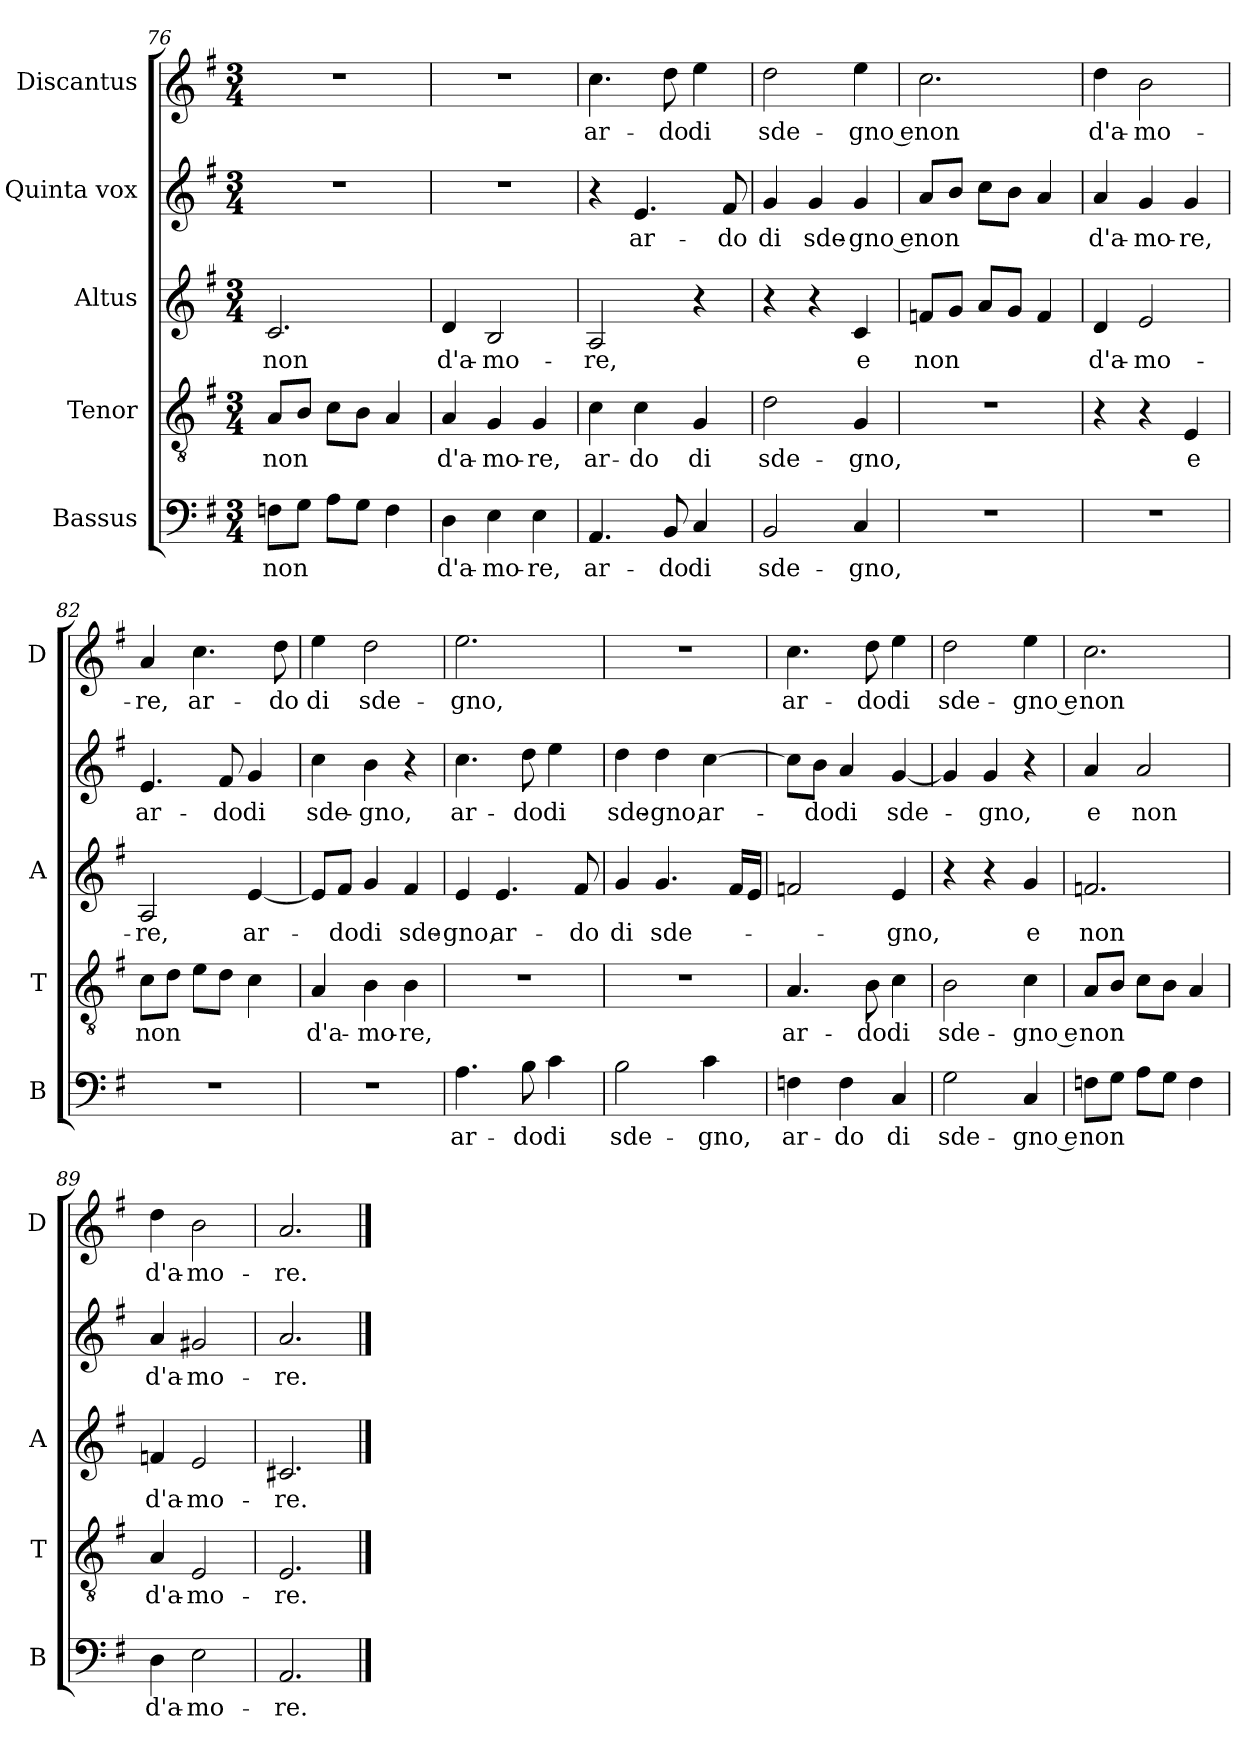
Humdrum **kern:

**kern	**text	**kern	**text	**kern	**text	**kern	**text	**kern	**text
*part5	*part5	*part4	*part4	*part3	*part3	*part2	*part2	*part1	*part1
*staff5	*staff5	*staff4	*staff4	*staff3	*staff3	*staff2	*staff2	*staff1	*staff1
*I"Bassus	*	*I"Tenor	*	*I"Altus	*	*I"Quinta vox	*	*I"Discantus	*
*I'B	*	*I'T	*	*I'A	*	*	*	*I'D	*
*clefF4	*	*clefGv2	*	*clefG2	*	*clefG2	*	*clefG2	*
*k[f#]	*	*k[f#]	*	*k[f#]	*	*k[f#]	*	*k[f#]	*
*G:	*	*G:	*	*G:	*	*G:	*	*G:	*
*M3/4	*	*M3/4	*	*M3/4	*	*M3/4	*	*M3/4	*
=76	=76	=76	=76	=76	=76	=76	=76	=76	=76
!	!LO:LY:b	!	!LO:LY:b	!	!LO:LY:b	!	!	!	!
8Fn\L	non	8A/L	non	2.c/	non	2.r	.	2.r	.
8G\J	.	8B/J	.	.	.	.	.	.	.
8A\L	.	8c\L	.	.	.	.	.	.	.
8G\J	.	8B\J	.	.	.	.	.	.	.
4F\	.	4A/	.	.	.	.	.	.	.
=77	=77	=77	=77	=77	=77	=77	=77	=77	=77
!	!LO:LY:b	!	!LO:LY:b	!	!LO:LY:b	!	!	!	!
4D\	d'a-	4A/	d'a-	4d/	d'a-	2.r	.	2.r	.
!	!LO:LY:b	!	!LO:LY:b	!	!LO:LY:b	!	!	!	!
4E\	-mo-	4G/	-mo-	2B/	-mo-	.	.	.	.
!	!LO:LY:b	!	!LO:LY:b	!	!	!	!	!	!
4E\	-re,	4G/	-re,	.	.	.	.	.	.
=78	=78	=78	=78	=78	=78	=78	=78	=78	=78
!	!LO:LY:b	!	!LO:LY:b	!	!LO:LY:b	!	!	!	!LO:LY:b
4.AA/	ar-	4c\	ar-	2A/	-re,	4r	.	4.cc\	ar-
!	!	!	!LO:LY:b	!	!	!	!LO:LY:b	!	!
.	.	4c\	-do	.	.	4.e/	ar-	.	.
!	!LO:LY:b	!	!	!	!	!	!	!	!LO:LY:b
8BB/	-do	.	.	.	.	.	.	8dd\	-do
!	!LO:LY:b	!	!LO:LY:b	!	!	!	!	!	!LO:LY:b
4C/	di	4G/	di	4r	.	.	.	4ee\	di
!	!	!	!	!	!	!	!LO:LY:b	!	!
.	.	.	.	.	.	8f#/	-do	.	.
=79	=79	=79	=79	=79	=79	=79	=79	=79	=79
!	!LO:LY:b	!	!LO:LY:b	!	!	!	!LO:LY:b	!	!LO:LY:b
2BB/	sde-	2d\	sde-	4r	.	4g/	di	2dd\	sde-
!	!	!	!	!	!	!	!LO:LY:b	!	!
.	.	.	.	4r	.	4g/	sde-	.	.
!	!LO:LY:b	!	!LO:LY:b	!	!LO:LY:b	!	!LO:LY:b	!	!LO:LY:b
4C/	-gno,	4G/	-gno,	4c/	e	4g/	-gno e	4ee\	-gno e
=80	=80	=80	=80	=80	=80	=80	=80	=80	=80
!	!	!	!	!	!LO:LY:b	!	!LO:LY:b	!	!LO:LY:b
2.r	.	2.r	.	8fn/L	non	8a/L	non	2.cc\	non
.	.	.	.	8g/J	.	8b/J	.	.	.
.	.	.	.	8a/L	.	8cc\L	.	.	.
.	.	.	.	8g/J	.	8b\J	.	.	.
.	.	.	.	4f/	.	4a/	.	.	.
=81	=81	=81	=81	=81	=81	=81	=81	=81	=81
!	!	!	!	!	!LO:LY:b	!	!LO:LY:b	!	!LO:LY:b
2.r	.	4r	.	4d/	d'a-	4a/	d'a-	4dd\	d'a-
!	!	!	!	!	!LO:LY:b	!	!LO:LY:b	!	!LO:LY:b
.	.	4r	.	2e/	-mo-	4g/	-mo-	2b\	-mo-
!	!	!	!LO:LY:b	!	!	!	!LO:LY:b	!	!
.	.	4E/	e	.	.	4g/	-re,	.	.
!!LO:PB:g=z
=82	=82	=82	=82	=82	=82	=82	=82	=82	=82
!	!	!	!LO:LY:b	!	!LO:LY:b	!	!LO:LY:b	!	!LO:LY:b
2.r	.	8c\L	non	2A/	-re,	4.e/	ar-	4a/	-re,
.	.	8d\J	.	.	.	.	.	.	.
!	!	!	!	!	!	!	!	!	!LO:LY:b
.	.	8e\L	.	.	.	.	.	4.cc\	ar-
!	!	!	!	!	!	!	!LO:LY:b	!	!
.	.	8d\J	.	.	.	8f#/	-do	.	.
!	!	!	!	!	!LO:LY:b	!	!LO:LY:b	!	!
.	.	4c\	.	[4e/	ar-	4g/	di	.	.
!	!	!	!	!	!	!	!	!	!LO:LY:b
.	.	.	.	.	.	.	.	8dd\	-do
=83	=83	=83	=83	=83	=83	=83	=83	=83	=83
!	!	!	!LO:LY:b	!	!	!	!LO:LY:b	!	!LO:LY:b
2.r	.	4A/	d'a-	8e/L]	.	4cc\	sde-	4ee\	di
!	!	!	!	!	!LO:LY:b	!	!	!	!
.	.	.	.	8f#/J	-do	.	.	.	.
!	!	!	!LO:LY:b	!	!LO:LY:b	!	!LO:LY:b	!	!LO:LY:b
.	.	4B\	-mo-	4g/	di	4b\	-gno,	2dd\	sde-
!	!	!	!LO:LY:b	!	!LO:LY:b	!	!	!	!
.	.	4B\	-re,	4f#/	sde-	4r	.	.	.
=84	=84	=84	=84	=84	=84	=84	=84	=84	=84
!	!LO:LY:b	!	!	!	!LO:LY:b	!	!LO:LY:b	!	!LO:LY:b
4.A\	ar-	2.r	.	4e/	-gno,	4.cc\	ar-	2.ee\	-gno,
!	!	!	!	!	!LO:LY:b	!	!	!	!
.	.	.	.	4.e/	ar-	.	.	.	.
!	!LO:LY:b	!	!	!	!	!	!LO:LY:b	!	!
8B\	-do	.	.	.	.	8dd\	-do	.	.
!	!LO:LY:b	!	!	!	!	!	!LO:LY:b	!	!
4c\	di	.	.	.	.	4ee\	di	.	.
!	!	!	!	!	!LO:LY:b	!	!	!	!
.	.	.	.	8f#/	-do	.	.	.	.
=85	=85	=85	=85	=85	=85	=85	=85	=85	=85
!	!LO:LY:b	!	!	!	!LO:LY:b	!	!LO:LY:b	!	!
2B\	sde-	2.r	.	4g/	di	4dd\	sde-	2.r	.
!	!	!	!	!	!LO:LY:b	!	!LO:LY:b	!	!
.	.	.	.	4.g/	sde-	4dd\	-gno,	.	.
!	!LO:LY:b	!	!	!	!	!	!LO:LY:b	!	!
4c\	-gno,	.	.	.	.	[4cc\	ar-	.	.
.	.	.	.	16f#/LL	.	.	.	.	.
.	.	.	.	16e/JJ	.	.	.	.	.
=86	=86	=86	=86	=86	=86	=86	=86	=86	=86
!	!LO:LY:b	!	!LO:LY:b	!	!	!	!	!	!LO:LY:b
4Fn\	ar-	4.A/	ar-	2fn/	.	8cc\L]	.	4.cc\	ar-
!	!	!	!	!	!	!	!LO:LY:b	!	!
.	.	.	.	.	.	8b\J	-do	.	.
!	!LO:LY:b	!	!	!	!	!	!LO:LY:b	!	!
4F\	-do	.	.	.	.	4a/	di	.	.
!	!	!	!LO:LY:b	!	!	!	!	!	!LO:LY:b
.	.	8B\	-do	.	.	.	.	8dd\	-do
!	!LO:LY:b	!	!LO:LY:b	!	!LO:LY:b	!	!LO:LY:b	!	!LO:LY:b
4C/	di	4c\	di	4e/	-gno,	[4g/	sde-	4ee\	di
=87	=87	=87	=87	=87	=87	=87	=87	=87	=87
!	!LO:LY:b	!	!LO:LY:b	!	!	!	!	!	!LO:LY:b
2G\	sde-	2B\	sde-	4r	.	4g/]	.	2dd\	sde-
!	!	!	!	!	!	!	!LO:LY:b	!	!
.	.	.	.	4r	.	4g/	-gno,	.	.
!	!LO:LY:b	!	!LO:LY:b	!	!LO:LY:b	!	!	!	!LO:LY:b
4C/	-gno e	4c\	-gno e	4g/	e	4r	.	4ee\	-gno e
=88	=88	=88	=88	=88	=88	=88	=88	=88	=88
!	!LO:LY:b	!	!LO:LY:b	!	!LO:LY:b	!	!LO:LY:b	!	!LO:LY:b
8Fn\L	non	8A/L	non	2.fn/	non	4a/	e	2.cc\	non
8G\J	.	8B/J	.	.	.	.	.	.	.
!	!	!	!	!	!	!	!LO:LY:b	!	!
8A\L	.	8c\L	.	.	.	2a/	non	.	.
8G\J	.	8B\J	.	.	.	.	.	.	.
4F\	.	4A/	.	.	.	.	.	.	.
=89	=89	=89	=89	=89	=89	=89	=89	=89	=89
!	!LO:LY:b	!	!LO:LY:b	!	!LO:LY:b	!	!LO:LY:b	!	!LO:LY:b
4D\	d'a-	4A/	d'a-	4fn/	d'a-	4a/	d'a-	4dd\	d'a-
!	!LO:LY:b	!	!LO:LY:b	!	!LO:LY:b	!	!LO:LY:b	!	!LO:LY:b
2E\	-mo-	2E/	-mo-	2e/	-mo-	2g#X/	-mo-	2b\	-mo-
=90	=90	=90	=90	=90	=90	=90	=90	=90	=90
!	!LO:LY:b	!	!LO:LY:b	!	!LO:LY:b	!	!LO:LY:b	!	!LO:LY:b
2.AA/	-re.	2.E/	-re.	2.c#X/	-re.	2.a/	-re.	2.a/	-re.
==	==	==	==	==	==	==	==	==	==
*-	*-	*-	*-	*-	*-	*-	*-	*-	*-
